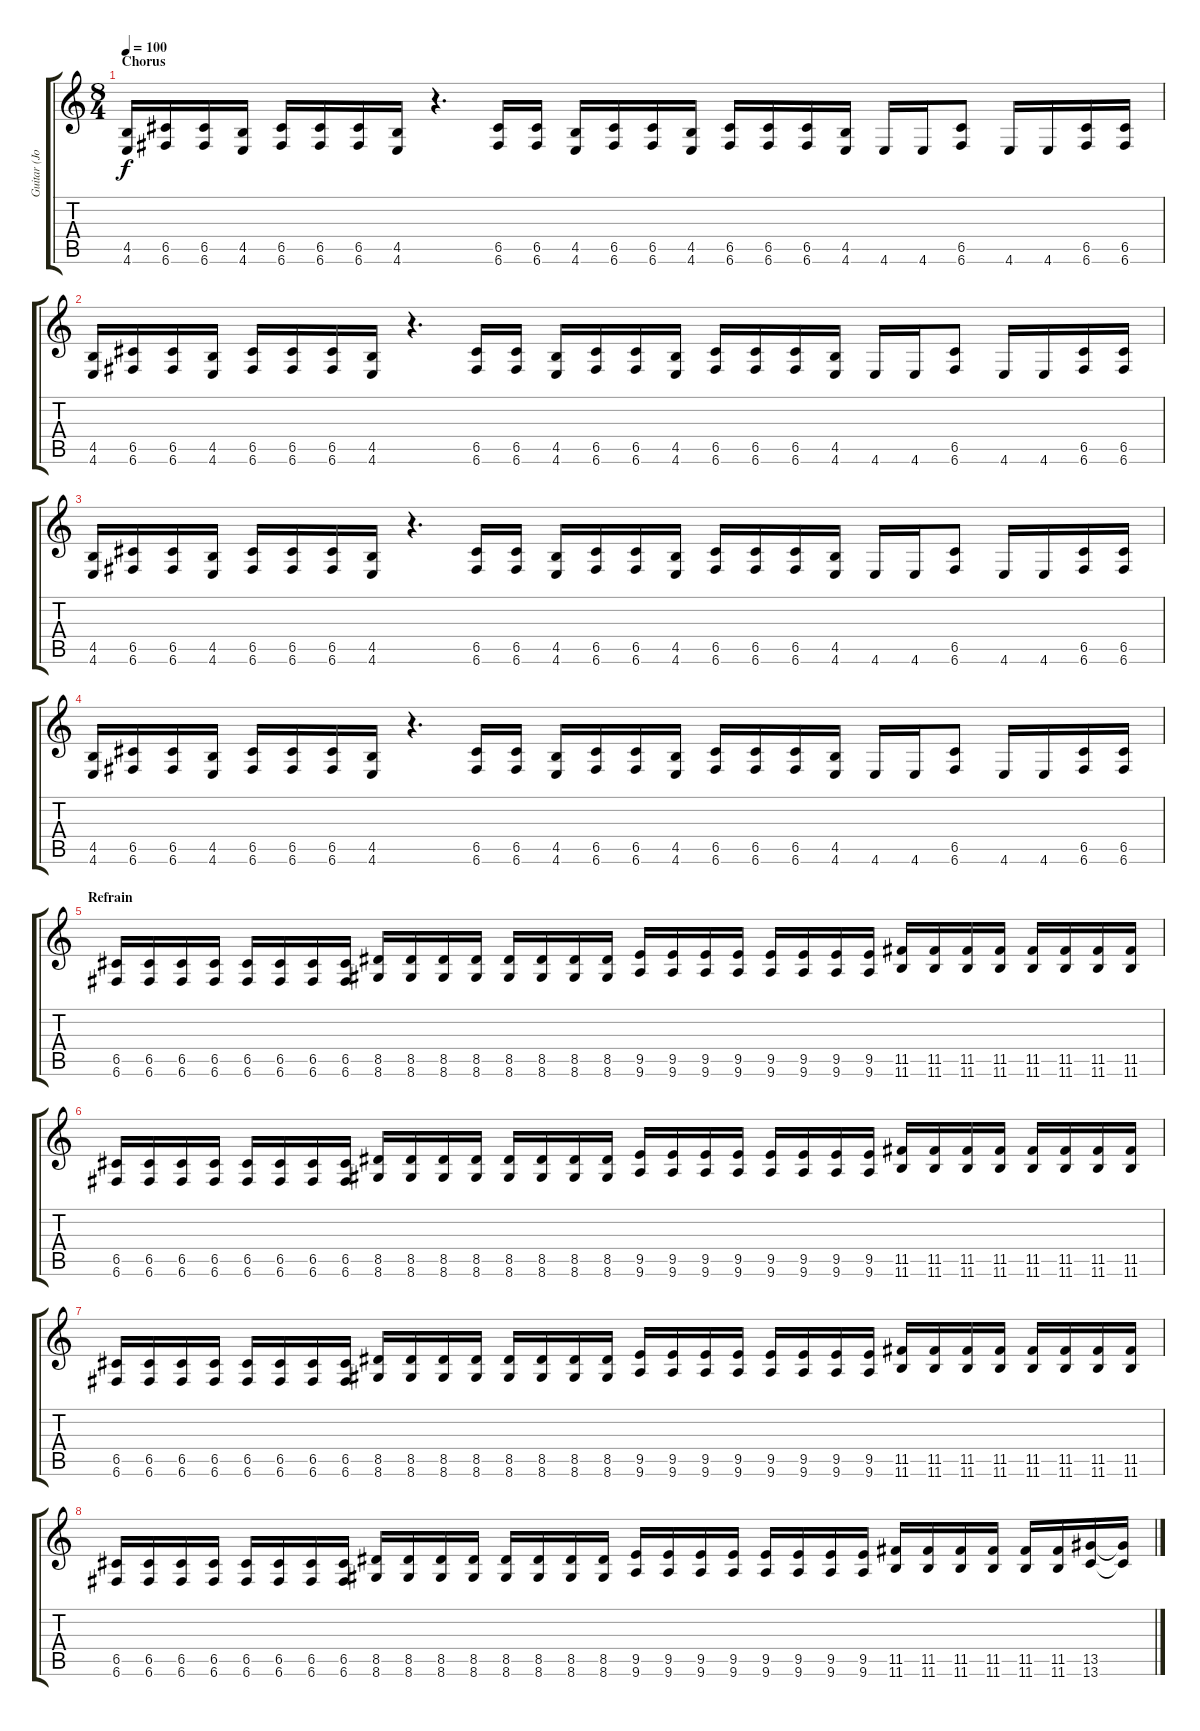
\track ("Guitar (John LeCompt)" "Guitar (Jo") {instrument distortionguitar}
\staff {score tabs}
\tuning (D4 A3 F3 C3 G2 C2) {hide}
\ts (8 4)
\section ("" "Chorus")
\tempo 100
\clef g2
\ks c
(4.5 4.6).16{dy f} (6.5 6.6).16 (6.5 6.6).16 (4.5 4.6).16 (6.5 6.6).16 (6.5 6.6).16 (6.5 6.6).16 (4.5 4.6).16 r.4{d} (6.5 6.6).16 (6.5 6.6).16 (4.5 4.6).16 (6.5 6.6).16 (6.5 6.6).16 (4.5 4.6).16 (6.5 6.6).16 (6.5 6.6).16 (6.5 6.6).16 (4.5 4.6).16 4.6.16 4.6.16 (6.5 6.6).8 4.6.16 4.6.16 (6.5 6.6).16 (6.5 6.6).16 |
(4.5 4.6).16 (6.5 6.6).16 (6.5 6.6).16 (4.5 4.6).16 (6.5 6.6).16 (6.5 6.6).16 (6.5 6.6).16 (4.5 4.6).16 r.4{d} (6.5 6.6).16 (6.5 6.6).16 (4.5 4.6).16 (6.5 6.6).16 (6.5 6.6).16 (4.5 4.6).16 (6.5 6.6).16 (6.5 6.6).16 (6.5 6.6).16 (4.5 4.6).16 4.6.16 4.6.16 (6.5 6.6).8 4.6.16 4.6.16 (6.5 6.6).16 (6.5 6.6).16 |
(4.5 4.6).16 (6.5 6.6).16 (6.5 6.6).16 (4.5 4.6).16 (6.5 6.6).16 (6.5 6.6).16 (6.5 6.6).16 (4.5 4.6).16 r.4{d} (6.5 6.6).16 (6.5 6.6).16 (4.5 4.6).16 (6.5 6.6).16 (6.5 6.6).16 (4.5 4.6).16 (6.5 6.6).16 (6.5 6.6).16 (6.5 6.6).16 (4.5 4.6).16 4.6.16 4.6.16 (6.5 6.6).8 4.6.16 4.6.16 (6.5 6.6).16 (6.5 6.6).16 |
(4.5 4.6).16 (6.5 6.6).16 (6.5 6.6).16 (4.5 4.6).16 (6.5 6.6).16 (6.5 6.6).16 (6.5 6.6).16 (4.5 4.6).16 r.4{d} (6.5 6.6).16 (6.5 6.6).16 (4.5 4.6).16 (6.5 6.6).16 (6.5 6.6).16 (4.5 4.6).16 (6.5 6.6).16 (6.5 6.6).16 (6.5 6.6).16 (4.5 4.6).16 4.6.16 4.6.16 (6.5 6.6).8 4.6.16 4.6.16 (6.5 6.6).16 (6.5 6.6).16 |
\section ("" "Refrain")
(6.5 6.6).16 (6.5 6.6).16 (6.5 6.6).16 (6.5 6.6).16 (6.5 6.6).16 (6.5 6.6).16 (6.5 6.6).16 (6.5 6.6).16 (8.5 8.6).16 (8.5 8.6).16 (8.5 8.6).16 (8.5 8.6).16 (8.5 8.6).16 (8.5 8.6).16 (8.5 8.6).16 (8.5 8.6).16 (9.5 9.6).16 (9.5 9.6).16 (9.5 9.6).16 (9.5 9.6).16 (9.5 9.6).16 (9.5 9.6).16 (9.5 9.6).16 (9.5 9.6).16 (11.5 11.6).16 (11.5 11.6).16 (11.5 11.6).16 (11.5 11.6).16 (11.5 11.6).16 (11.5 11.6).16 (11.5 11.6).16 (11.5 11.6).16 |
(6.5 6.6).16 (6.5 6.6).16 (6.5 6.6).16 (6.5 6.6).16 (6.5 6.6).16 (6.5 6.6).16 (6.5 6.6).16 (6.5 6.6).16 (8.5 8.6).16 (8.5 8.6).16 (8.5 8.6).16 (8.5 8.6).16 (8.5 8.6).16 (8.5 8.6).16 (8.5 8.6).16 (8.5 8.6).16 (9.5 9.6).16 (9.5 9.6).16 (9.5 9.6).16 (9.5 9.6).16 (9.5 9.6).16 (9.5 9.6).16 (9.5 9.6).16 (9.5 9.6).16 (11.5 11.6).16 (11.5 11.6).16 (11.5 11.6).16 (11.5 11.6).16 (11.5 11.6).16 (11.5 11.6).16 (11.5 11.6).16 (11.5 11.6).16 |
(6.5 6.6).16 (6.5 6.6).16 (6.5 6.6).16 (6.5 6.6).16 (6.5 6.6).16 (6.5 6.6).16 (6.5 6.6).16 (6.5 6.6).16 (8.5 8.6).16 (8.5 8.6).16 (8.5 8.6).16 (8.5 8.6).16 (8.5 8.6).16 (8.5 8.6).16 (8.5 8.6).16 (8.5 8.6).16 (9.5 9.6).16 (9.5 9.6).16 (9.5 9.6).16 (9.5 9.6).16 (9.5 9.6).16 (9.5 9.6).16 (9.5 9.6).16 (9.5 9.6).16 (11.5 11.6).16 (11.5 11.6).16 (11.5 11.6).16 (11.5 11.6).16 (11.5 11.6).16 (11.5 11.6).16 (11.5 11.6).16 (11.5 11.6).16 |
(6.5 6.6).16 (6.5 6.6).16 (6.5 6.6).16 (6.5 6.6).16 (6.5 6.6).16 (6.5 6.6).16 (6.5 6.6).16 (6.5 6.6).16 (8.5 8.6).16 (8.5 8.6).16 (8.5 8.6).16 (8.5 8.6).16 (8.5 8.6).16 (8.5 8.6).16 (8.5 8.6).16 (8.5 8.6).16 (9.5 9.6).16 (9.5 9.6).16 (9.5 9.6).16 (9.5 9.6).16 (9.5 9.6).16 (9.5 9.6).16 (9.5 9.6).16 (9.5 9.6).16 (11.5 11.6).16 (11.5 11.6).16 (11.5 11.6).16 (11.5 11.6).16 (11.5 11.6).16 (11.5 11.6).16 (13.5 13.6).16 (13.5{t} 13.6{t}).16
